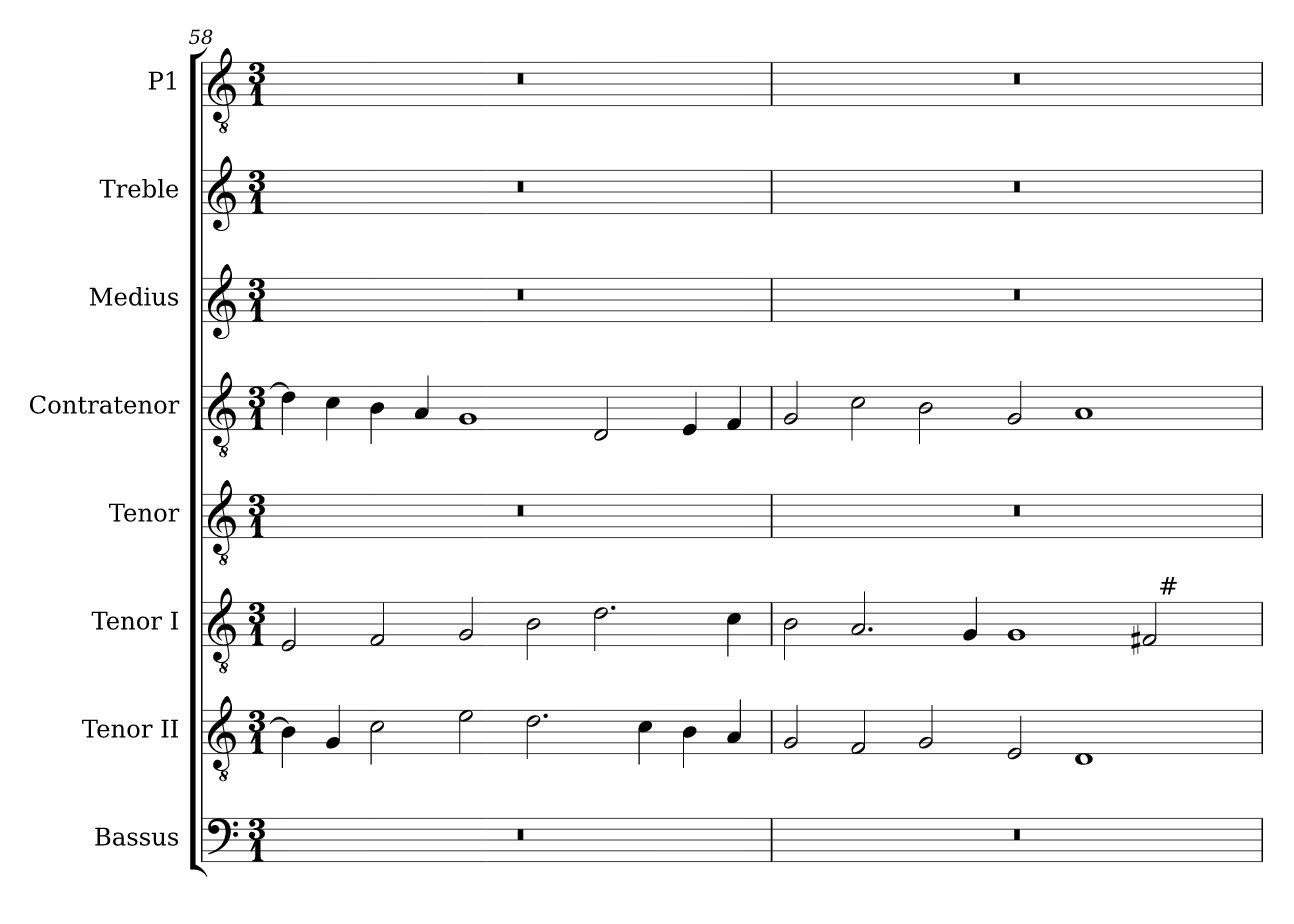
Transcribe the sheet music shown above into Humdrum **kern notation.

**kern	**kern	**kern	**kern	**kern	**kern	**kern	**kern
*part8	*part7	*part6	*part5	*part4	*part3	*part2	*part1
*staff8	*staff7	*staff6	*staff5	*staff4	*staff3	*staff2	*staff1
*I"Bassus	*I"Tenor II	*I"Tenor I	*I"Tenor	*I"Contratenor	*I"Medius	*I"Treble	*I"P1
*I'B.	*I'T II.	*I'T I.	*I'T.	*I'Ct.	*I'M.	*I'Tr.	*
!!LO:PB:g=z
*clefF4	*clefGv2	*clefGv2	*clefGv2	*clefGv2	*clefG2	*clefG2	*clefGv2
*	*ITrd7c12	*ITrd7c12	*ITrd7c12	*ITrd7c12	*	*	*ITrd7c12
*k[]	*k[]	*k[]	*k[]	*k[]	*k[]	*k[]	*k[]
*C:	*C:	*C:	*C:	*C:	*C:	*C:	*C:
*M3/1	*M3/1	*M3/1	*M3/1	*M3/1	*M3/1	*M3/1	*M3/1
=58	=58	=58	=58	=58	=58	=58	=58
!LO:N:vis=1	!	!	!LO:N:vis=1	!	!LO:N:vis=1	!LO:N:vis=1	!LO:N:vis=1
0.r	4BBi\]	2EEi/	0.r	4Di\]	0.r	0.r	0.r
.	4GGi/	.	.	4Ci\	.	.	.
.	2Ci\	2FFi/	.	4BBi\	.	.	.
.	.	.	.	4AAi/	.	.	.
.	2Ei\	2GGi/	.	1GGi	.	.	.
.	2.Di\	2BBi\	.	.	.	.	.
.	.	2.Di\	.	2DDi/	.	.	.
.	4Ci\	.	.	.	.	.	.
.	4BBi\	.	.	4EEi/	.	.	.
.	4AAi/	4Ci\	.	4FFi/	.	.	.
=59`	=59`	=59`	=59`	=59`	=59`	=59`	=59`
!LO:N:vis=1	!	!	!LO:N:vis=1	!	!LO:N:vis=1	!LO:N:vis=1	!LO:N:vis=1
*	*	*^	*	*	*	*	*
0.r	2GGi/	2BBi\	1ryy	0.r	2GGi/	0.r	0.r	0.r
.	2FFi/	2.AAi/	.	.	2Ci\	.	.	.
.	2GGi/	.	1ryy	.	2BBi\	.	.	.
.	.	4GGi/	.	.	.	.	.	.
.	2EEi/	1GGi	.	.	2GGi/	.	.	.
.	1DDi	.	2ryy	.	1AAi	.	.	.
.	.	2FF#i/	32ryy	.	.	.	.	.
.	.	.	256ryy	.	.	.	.	.
!	!	!	!LO:TX:a:t=#	!	!	!	!	!
.	.	.	4ryy	.	.	.	.	.
.	.	.	8ryy	.	.	.	.	.
.	.	.	16ryy	.	.	.	.	.
.	.	.	64..ryy	.	.	.	.	.
*	*	*v	*v	*	*	*	*	*
=`	=`	=`	=`	=`	=`	=`	=`
*-	*-	*-	*-	*-	*-	*-	*-
